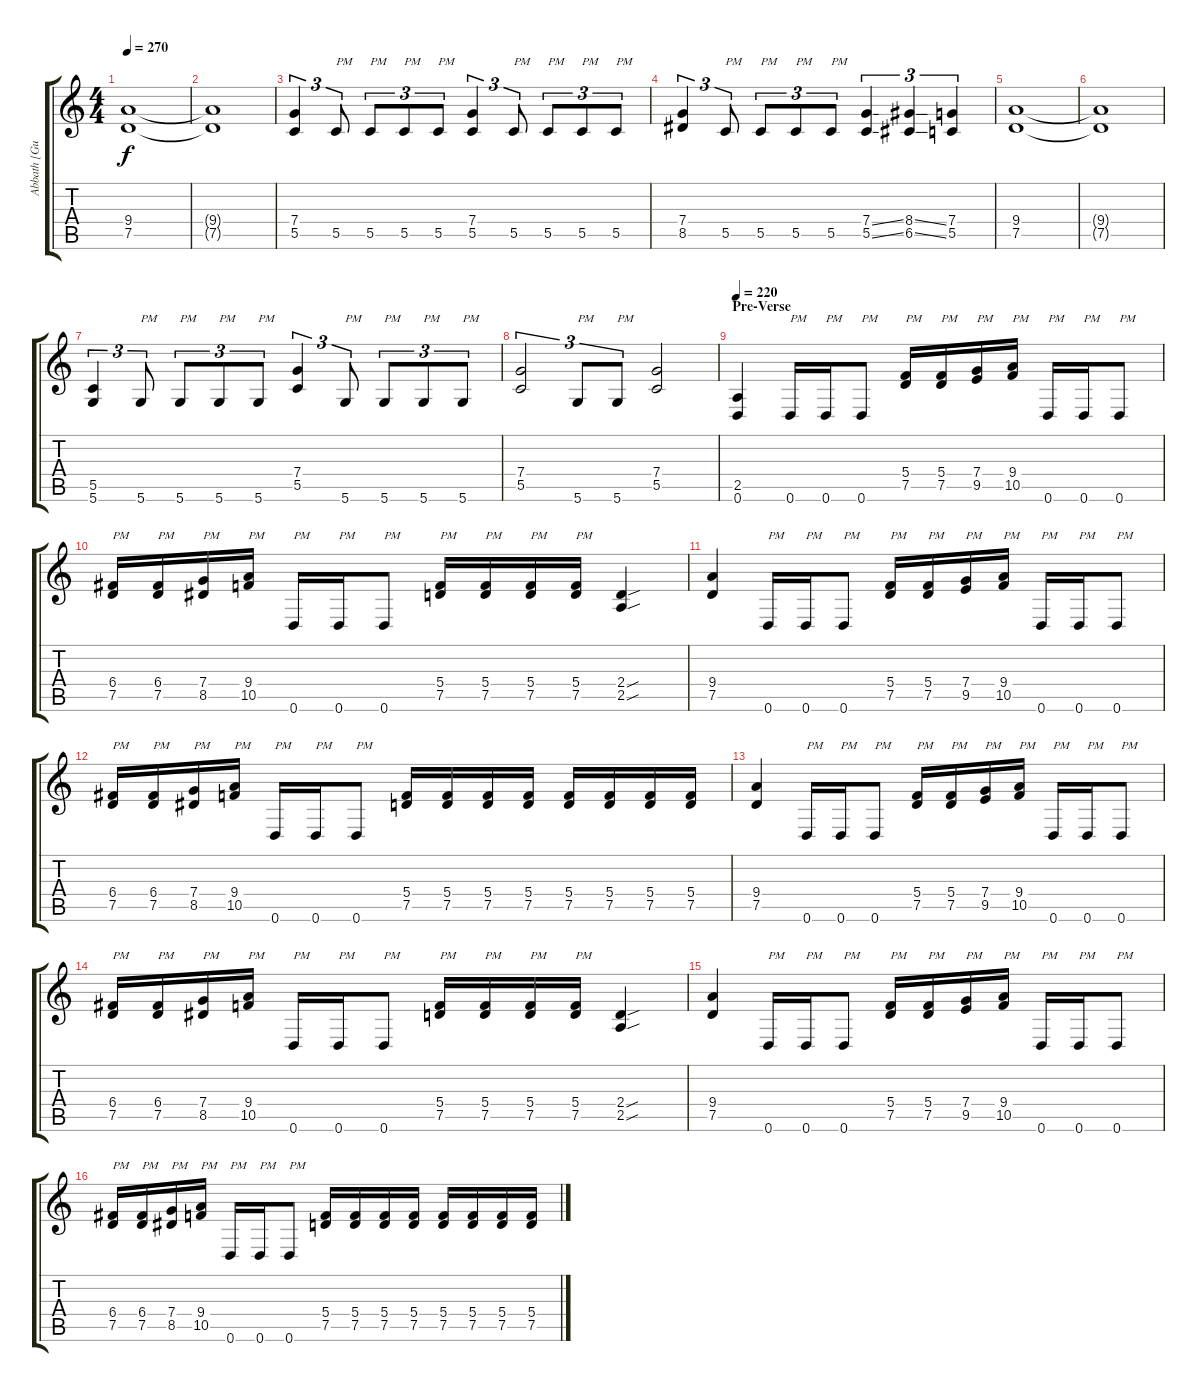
\track ("Abbath [Guitar]" "Abbath [Gu") {instrument distortionguitar}
\staff {score tabs}
\tuning (D4 A3 F3 C3 G2 D2) {hide}
\ts (4 4)
\tempo 270
\clef g2
\ks c
(9.4 7.5).1{dy f} |
(9.4{t} 7.5{t}).1 |
(7.4 5.5).4{tu (3 2)} 5.5.8{tu (3 2) txt "PM"} 5.5.8{tu (3 2) txt "PM"} 5.5.8{tu (3 2) txt "PM"} 5.5.8{tu (3 2) txt "PM"} (7.4 5.5).4{tu (3 2)} 5.5.8{tu (3 2) txt "PM"} 5.5.8{tu (3 2) txt "PM"} 5.5.8{tu (3 2) txt "PM"} 5.5.8{tu (3 2) txt "PM"} |
(7.4 8.5).4{tu (3 2)} 5.5.8{tu (3 2) txt "PM"} 5.5.8{tu (3 2) txt "PM"} 5.5.8{tu (3 2) txt "PM"} 5.5.8{tu (3 2) txt "PM"} (7.4{ss} 5.5{ss}).4{tu (3 2)} (8.4{ss} 6.5{ss}).4{tu (3 2)} (7.4 5.5).4{tu (3 2)} |
(9.4 7.5).1 |
(9.4{t} 7.5{t}).1 |
(5.5 5.6).4{tu (3 2)} 5.6.8{tu (3 2) txt "PM"} 5.6.8{tu (3 2) txt "PM"} 5.6.8{tu (3 2) txt "PM"} 5.6.8{tu (3 2) txt "PM"} (7.4 5.5).4{tu (3 2)} 5.6.8{tu (3 2) txt "PM"} 5.6.8{tu (3 2) txt "PM"} 5.6.8{tu (3 2) txt "PM"} 5.6.8{tu (3 2) txt "PM"} |
(7.4 5.5).2{tu (3 2)} 5.6.8{tu (3 2) txt "PM"} 5.6.8{tu (3 2) txt "PM"} (7.4 5.5).2 |
\section ("" "Pre-Verse")
\tempo 220
(2.5 0.6).4 0.6.16{txt "PM"} 0.6.16{txt "PM"} 0.6.8{txt "PM"} (5.4 7.5).16{txt "PM"} (5.4 7.5).16{txt "PM"} (7.4 9.5).16{txt "PM"} (9.4 10.5).16{txt "PM"} 0.6.16{txt "PM"} 0.6.16{txt "PM"} 0.6.8{txt "PM"} |
(6.4 7.5).16{txt "PM"} (6.4 7.5).16{txt "PM"} (7.4 8.5).16{txt "PM"} (9.4 10.5).16{txt "PM"} 0.6.16{txt "PM"} 0.6.16{txt "PM"} 0.6.8{txt "PM"} (5.4 7.5).16{txt "PM"} (5.4 7.5).16{txt "PM"} (5.4 7.5).16{txt "PM"} (5.4 7.5).16{txt "PM"} (2.4{sou} 2.5{sou}).4 |
(9.4 7.5).4 0.6.16{txt "PM"} 0.6.16{txt "PM"} 0.6.8{txt "PM"} (5.4 7.5).16{txt "PM"} (5.4 7.5).16{txt "PM"} (7.4 9.5).16{txt "PM"} (9.4 10.5).16{txt "PM"} 0.6.16{txt "PM"} 0.6.16{txt "PM"} 0.6.8{txt "PM"} |
(6.4 7.5).16{txt "PM"} (6.4 7.5).16{txt "PM"} (7.4 8.5).16{txt "PM"} (9.4 10.5).16{txt "PM"} 0.6.16{txt "PM"} 0.6.16{txt "PM"} 0.6.8{txt "PM"} (5.4 7.5).16 (5.4 7.5).16 (5.4 7.5).16 (5.4 7.5).16 (5.4 7.5).16 (5.4 7.5).16 (5.4 7.5).16 (5.4 7.5).16 |
(9.4 7.5).4 0.6.16{txt "PM"} 0.6.16{txt "PM"} 0.6.8{txt "PM"} (5.4 7.5).16{txt "PM"} (5.4 7.5).16{txt "PM"} (7.4 9.5).16{txt "PM"} (9.4 10.5).16{txt "PM"} 0.6.16{txt "PM"} 0.6.16{txt "PM"} 0.6.8{txt "PM"} |
(6.4 7.5).16{txt "PM"} (6.4 7.5).16{txt "PM"} (7.4 8.5).16{txt "PM"} (9.4 10.5).16{txt "PM"} 0.6.16{txt "PM"} 0.6.16{txt "PM"} 0.6.8{txt "PM"} (5.4 7.5).16{txt "PM"} (5.4 7.5).16{txt "PM"} (5.4 7.5).16{txt "PM"} (5.4 7.5).16{txt "PM"} (2.4{sou} 2.5{sou}).4 |
(9.4 7.5).4 0.6.16{txt "PM"} 0.6.16{txt "PM"} 0.6.8{txt "PM"} (5.4 7.5).16{txt "PM"} (5.4 7.5).16{txt "PM"} (7.4 9.5).16{txt "PM"} (9.4 10.5).16{txt "PM"} 0.6.16{txt "PM"} 0.6.16{txt "PM"} 0.6.8{txt "PM"} |
(6.4 7.5).16{txt "PM"} (6.4 7.5).16{txt "PM"} (7.4 8.5).16{txt "PM"} (9.4 10.5).16{txt "PM"} 0.6.16{txt "PM"} 0.6.16{txt "PM"} 0.6.8{txt "PM"} (5.4 7.5).16 (5.4 7.5).16 (5.4 7.5).16 (5.4 7.5).16 (5.4 7.5).16 (5.4 7.5).16 (5.4 7.5).16 (5.4 7.5).16
